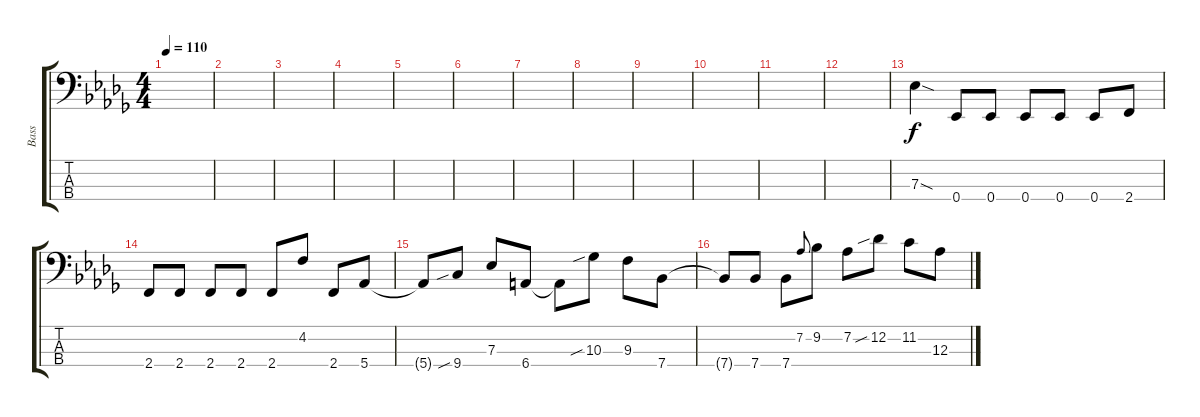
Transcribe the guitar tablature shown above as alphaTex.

\track ("Bass" "Bass") {instrument electricbassfinger}
\staff {score tabs}
\tuning (Gb2 Db2 Ab1 Eb1) {hide}
\ts (4 4)
\tempo 110
\clef f4
\ks db
|
|
|
|
\section ("" "")
|
|
|
|
|
|
|
|
7.3{sod}.4 0.4.8 0.4.8 0.4.8 0.4.8 0.4.8 2.4.8 |
2.4.8 2.4.8 2.4.8 2.4.8 2.4.8 4.2.8 2.4.8 5.4.8 |
5.4{t}.8 9.4{sib}.8 7.3.8 6.4.8 6.4{t}.8 10.3{sib}.8 9.3.8 7.4.8 |
7.4{t}.8 7.4.8 7.4.8 7.2.8{gr onbeat} 9.2.8 7.2.8 12.2{sib}.8 11.2.8 12.3.8
